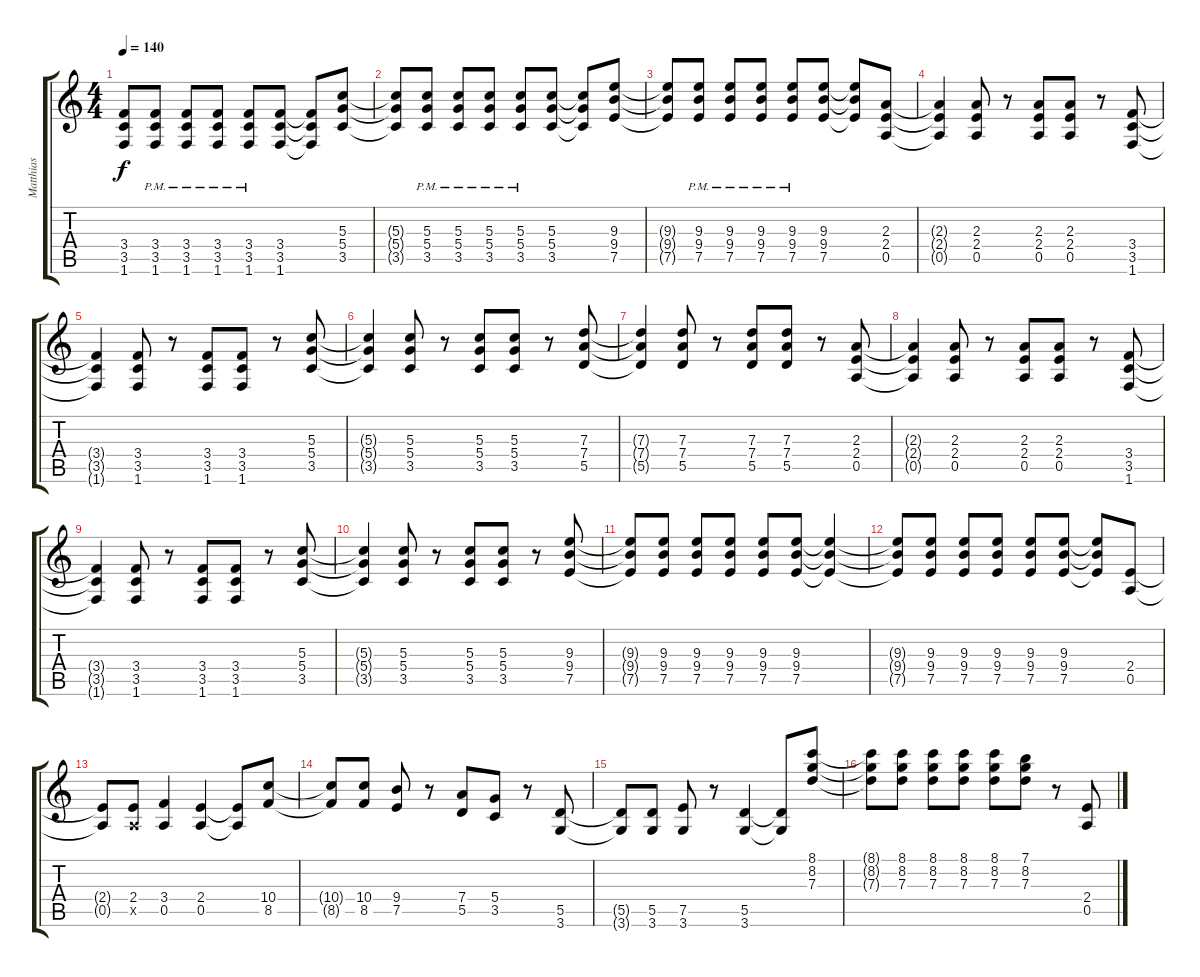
\track ("Matthias" "Matthias") {instrument distortionguitar}
\staff {score tabs}
\tuning (E4 B3 G3 D3 A2 E2) {hide}
\ts (4 4)
\tempo 140
\clef g2
\ks c
(3.4{t} 3.5{t} 1.6{t}).8{dy f} (3.4{pm} 3.5 1.6).8 (3.4{pm} 3.5 1.6).8 (3.4{pm} 3.5 1.6).8 (3.4{pm} 3.5 1.6).8 (3.4 3.5 1.6).8 (3.4{t} 3.5{t} 1.6{t}).8 (5.3 5.4 3.5).8 |
(5.3{t} 5.4{t} 3.5{t}).8 (5.3{pm} 5.4 3.5).8 (5.3{pm} 5.4 3.5).8 (5.3{pm} 5.4 3.5).8 (5.3{pm} 5.4 3.5).8 (5.3 5.4 3.5).8 (5.3{t} 5.4{t} 3.5{t}).8 (9.3 9.4 7.5).8 |
(9.3{t} 9.4{t} 7.5{t}).8 (9.3 9.4 7.5{pm}).8 (9.3 9.4 7.5{pm}).8 (9.3 9.4 7.5{pm}).8 (9.3 9.4 7.5{pm}).8 (9.3 9.4 7.5).8 (9.3{t} 9.4{t} 7.5{t}).8 (2.3 2.4 0.5).8 |
(2.3{t} 2.4{t} 0.5{t}).4 (2.3 2.4 0.5).8 r.8 (2.3 2.4 0.5).8 (2.3 2.4 0.5).8 r.8 (3.4 3.5 1.6).8 |
(3.4{t} 3.5{t} 1.6{t}).4 (3.4 3.5 1.6).8 r.8 (3.4 3.5 1.6).8 (3.4 3.5 1.6).8 r.8 (5.3 5.4 3.5).8 |
(5.3{t} 5.4{t} 3.5{t}).4 (5.3 5.4 3.5).8 r.8 (5.3 5.4 3.5).8 (5.3 5.4 3.5).8 r.8 (7.3 7.4 5.5).8 |
(7.3{t} 7.4{t} 5.5{t}).4 (7.3 7.4 5.5).8 r.8 (7.3 7.4 5.5).8 (7.3 7.4 5.5).8 r.8 (2.3 2.4 0.5).8 |
(2.3{t} 2.4{t} 0.5{t}).4 (2.3 2.4 0.5).8 r.8 (2.3 2.4 0.5).8 (2.3 2.4 0.5).8 r.8 (3.4 3.5 1.6).8 |
(3.4{t} 3.5{t} 1.6{t}).4 (3.4 3.5 1.6).8 r.8 (3.4 3.5 1.6).8 (3.4 3.5 1.6).8 r.8 (5.3 5.4 3.5).8 |
(5.3{t} 5.4{t} 3.5{t}).4 (5.3 5.4 3.5).8 r.8 (5.3 5.4 3.5).8 (5.3 5.4 3.5).8 r.8 (9.3 9.4 7.5).8 |
(9.3{t} 9.4{t} 7.5{t}).8 (9.3 9.4 7.5).8 (9.3 9.4 7.5).8 (9.3 9.4 7.5).8 (9.3 9.4 7.5).8 (9.3 9.4 7.5).8 (9.3{t} 9.4{t} 7.5{t}).4 |
(9.3{t} 9.4{t} 7.5{t}).8 (9.3 9.4 7.5).8 (9.3 9.4 7.5).8 (9.3 9.4 7.5).8 (9.3 9.4 7.5).8 (9.3 9.4 7.5).8 (9.3{t} 9.4{t} 7.5{t}).8 (2.4 0.5).8 |
(2.4{t} 0.5{t}).8 (2.4 0.5{x}).8 (3.4 0.5).4 (2.4 0.5).4 (2.4{t} 0.5{t}).8 (10.4 8.5).8 |
(10.4{t} 8.5{t}).8 (10.4 8.5).8 (9.4 7.5).8 r.8 (7.4 5.5).8 (5.4 3.5).8 r.8 (5.5 3.6).8 |
(5.5{t} 3.6{t}).8 (5.5 3.6).8 (7.5 3.6).8 r.8 (5.5 3.6).4 (5.5{t} 3.6{t}).8 (8.1 8.2 7.3).8 |
(8.1{t} 8.2{t} 7.3{t}).8 (8.1 8.2 7.3).8 (8.1 8.2 7.3).8 (8.1 8.2 7.3).8 (8.1 8.2 7.3).8 (7.1 8.2 7.3).8 r.8 (2.4 0.5).8
